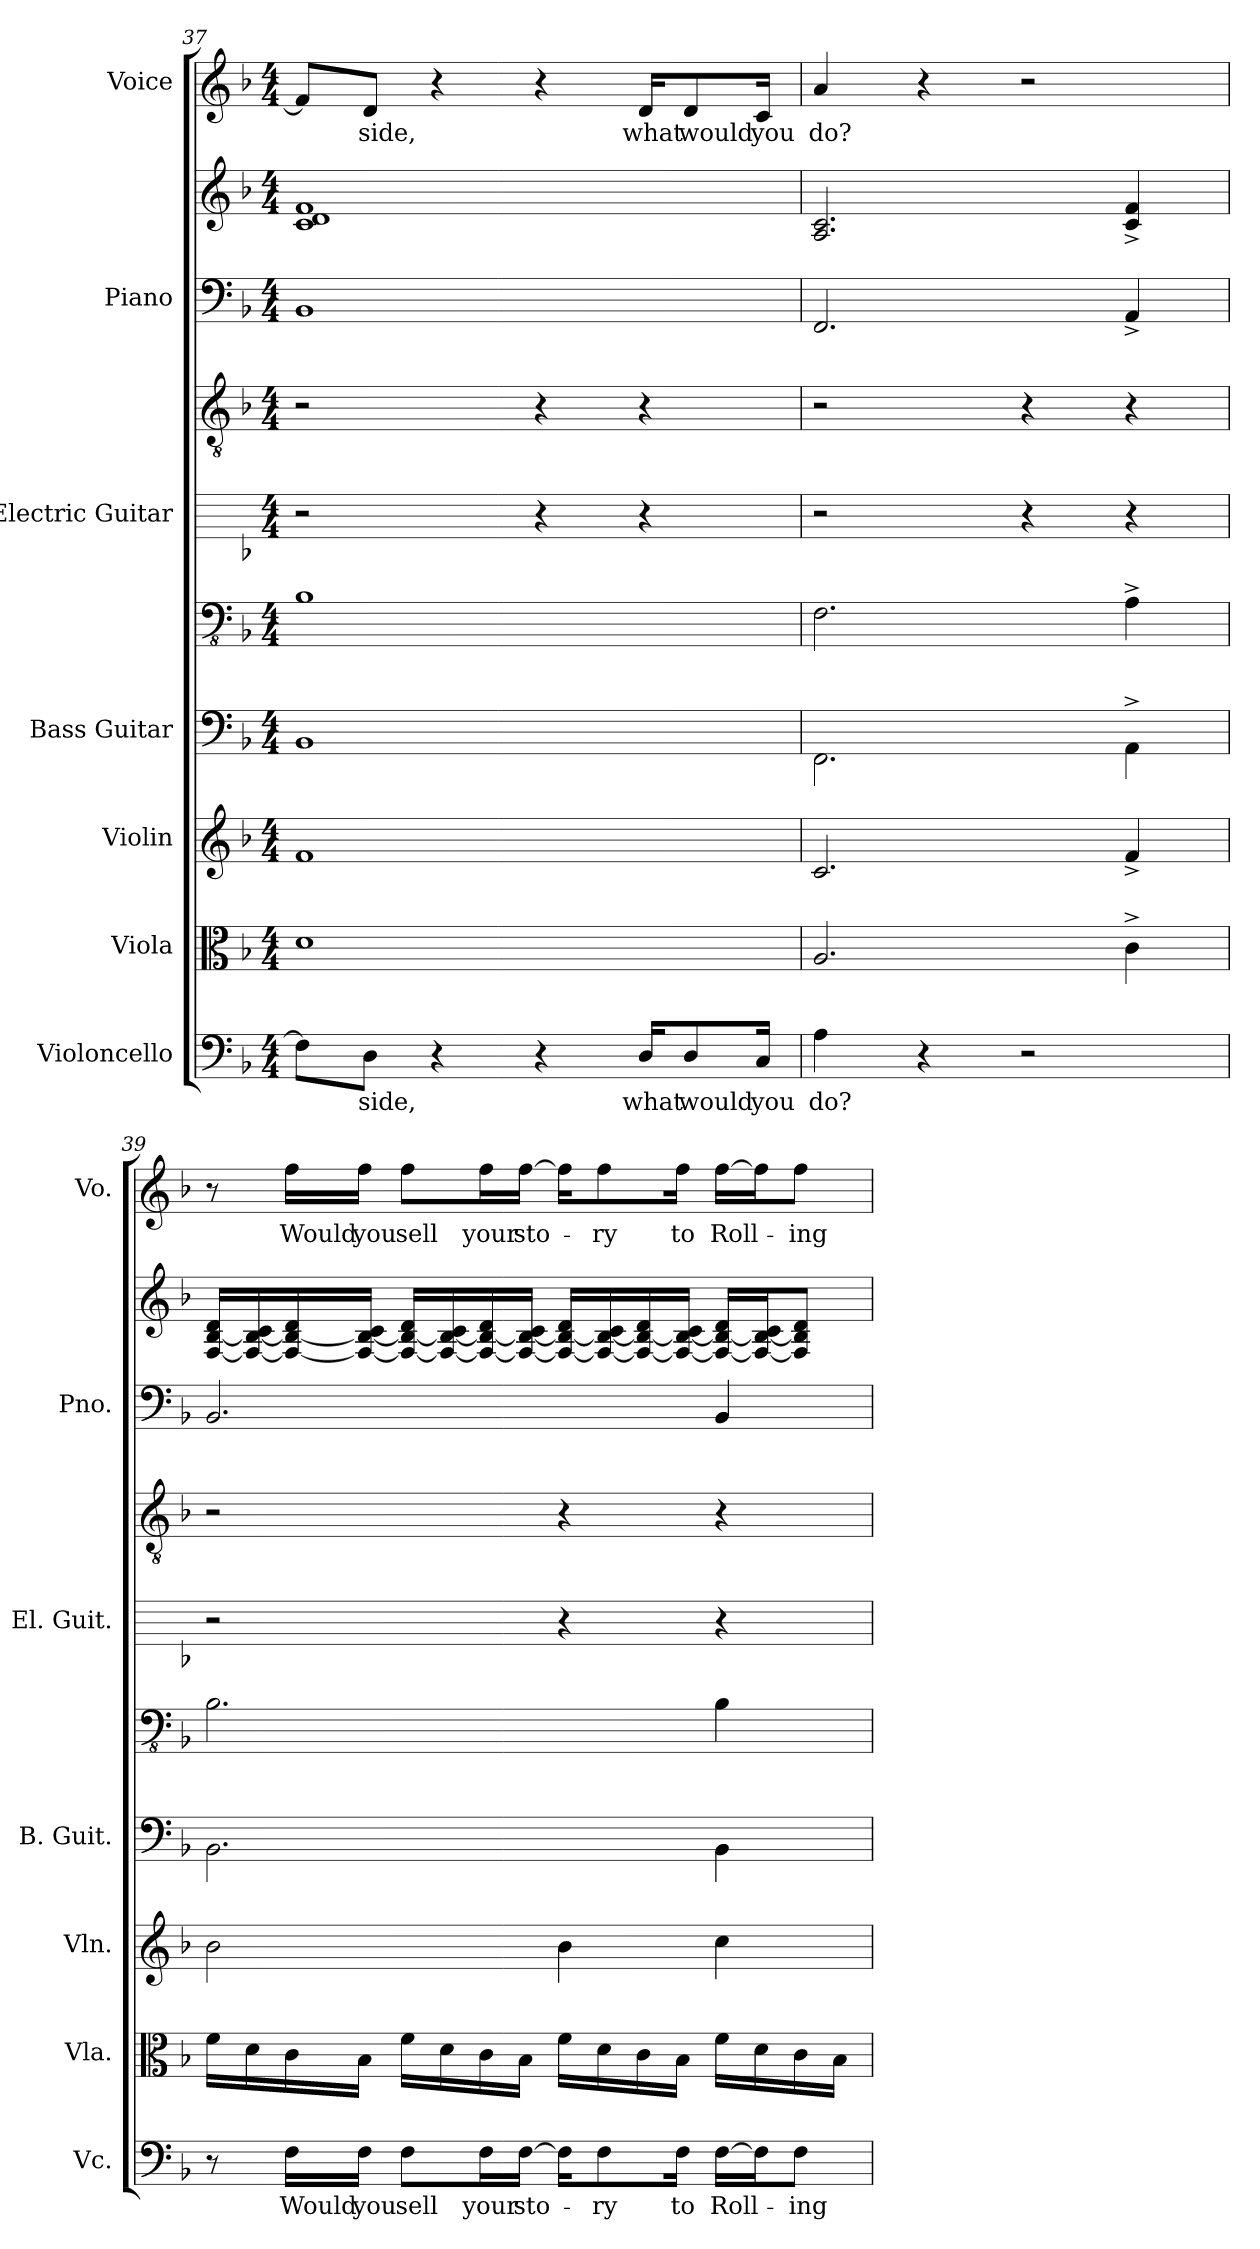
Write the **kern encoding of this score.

**kern	**text	**kern	**kern	**kern	**kern	**kern	**kern	**kern	**kern	**kern	**text
*part7	*part7	*part6	*part5	*part4	*part4	*part3	*part3	*part2	*part2	*part1	*part1
*staff10	*staff10	*staff9	*staff8	*staff7	*staff6	*staff5	*staff4	*staff3	*staff2	*staff1	*staff1
*I"Violoncello	*	*I"Viola	*I"Violin	*I"Bass Guitar	*	*I"Electric Guitar	*	*I"Piano	*	*I"Voice	*
*I'Vc.	*	*I'Vla.	*I'Vln.	*I'B. Guit.	*	*I'El. Guit.	*	*I'Pno.	*	*I'Vo.	*
*clefF4	*	*clefC3	*clefG2	*	*clefFv4	*	*clefGv2	*clefF4	*clefG2	*clefG2	*
*k[b-]	*	*k[b-]	*k[b-]	*k[b-]	*k[b-]	*k[b-]	*k[b-]	*k[b-]	*k[b-]	*k[b-]	*
*M4/4	*	*M4/4	*M4/4	*M4/4	*M4/4	*M4/4	*M4/4	*M4/4	*M4/4	*M4/4	*
=37	=37	=37	=37	=37	=37	=37	=37	=37	=37	=37	=37
8F\L]	.	1d	1f	1BB-	1BB-	2r	2r	1BB-	1c 1d 1f	8f/L]	.
8D\J	side,	.	.	.	.	.	.	.	.	8d/J	side,
4r	.	.	.	.	.	.	.	.	.	4r	.
4r	.	.	.	.	.	4r	4r	.	.	4r	.
16D/KL	what	.	.	.	.	4r	4r	.	.	16d/KL	what
8D/	would	.	.	.	.	.	.	.	.	8d/	would
16C/Jk	you	.	.	.	.	.	.	.	.	16c/Jk	you
=38	=38	=38	=38	=38	=38	=38	=38	=38	=38	=38	=38
4A\	do?	2.A/	2.c/	2.FF\	2.FF\	2r	2r	2.FF/	2.A/ 2.c/	4a/	do?
4r	.	.	.	.	.	.	.	.	.	4r	.
2r	.	.	.	.	.	4r	4r	.	.	2r	.
.	.	4c^\	4f^/	4AA^\	4AA^\	4r	4r	4AA^/	4c/^ 4f/^	.	.
!!LO:PB:g=z
=39	=39	=39	=39	=39	=39	=39	=39	=39	=39	=39	=39
8r	.	16f\LL	2b-\	2.BB-\	2.BB-\	2r	2r	2.BB-/	[16F/ [16B-/ 16d/LL	8r	.
.	.	16d\	.	.	.	.	.	.	16F/_ 16B-/_ 16c/	.	.
16F\LL	Would	16c\	.	.	.	.	.	.	16F/_ 16B-/_ 16d/	16ff\LL	Would
16F\JJ	you	16B-\JJ	.	.	.	.	.	.	16F/_ 16B-/_ 16c/JJ	16ff\JJ	you
8F\L	sell	16f\LL	.	.	.	.	.	.	16F/_ 16B-/_ 16d/LL	8ff\L	sell
.	.	16d\	.	.	.	.	.	.	16F/_ 16B-/_ 16c/	.	.
16F\L	your	16c\	.	.	.	.	.	.	16F/_ 16B-/_ 16d/	16ff\L	your
[16F\JJ	sto-	16B-\JJ	.	.	.	.	.	.	16F/_ 16B-/_ 16c/JJ	[16ff\JJ	sto-
16F\KL]	.	16f\LL	4b-\	.	.	4r	4r	.	16F/_ 16B-/_ 16d/LL	16ff\KL]	.
8F\	-ry	16d\	.	.	.	.	.	.	16F/_ 16B-/_ 16c/	8ff\	-ry
.	.	16c\	.	.	.	.	.	.	16F/_ 16B-/_ 16d/	.	.
16F\Jk	to	16B-\JJ	.	.	.	.	.	.	16F/_ 16B-/_ 16c/JJ	16ff\Jk	to
[16F\LL	Roll-	16f\LL	4cc\	4BB-\	4BB-\	4r	4r	4BB-/	16F/_ 16B-/_ 16d/LL	[16ff\LL	Roll-
16F\J]	.	16d\	.	.	.	.	.	.	16F/_ 16B-/_ 16c/J	16ff\J]	.
8F\J	-ing	16c\	.	.	.	.	.	.	8F/] 8B-/] 8d/J	8ff\J	-ing
.	.	16B-\JJ	.	.	.	.	.	.	.	.	.
=	=	=	=	=	=	=	=	=	=	=	=
*-	*-	*-	*-	*-	*-	*-	*-	*-	*-	*-	*-
